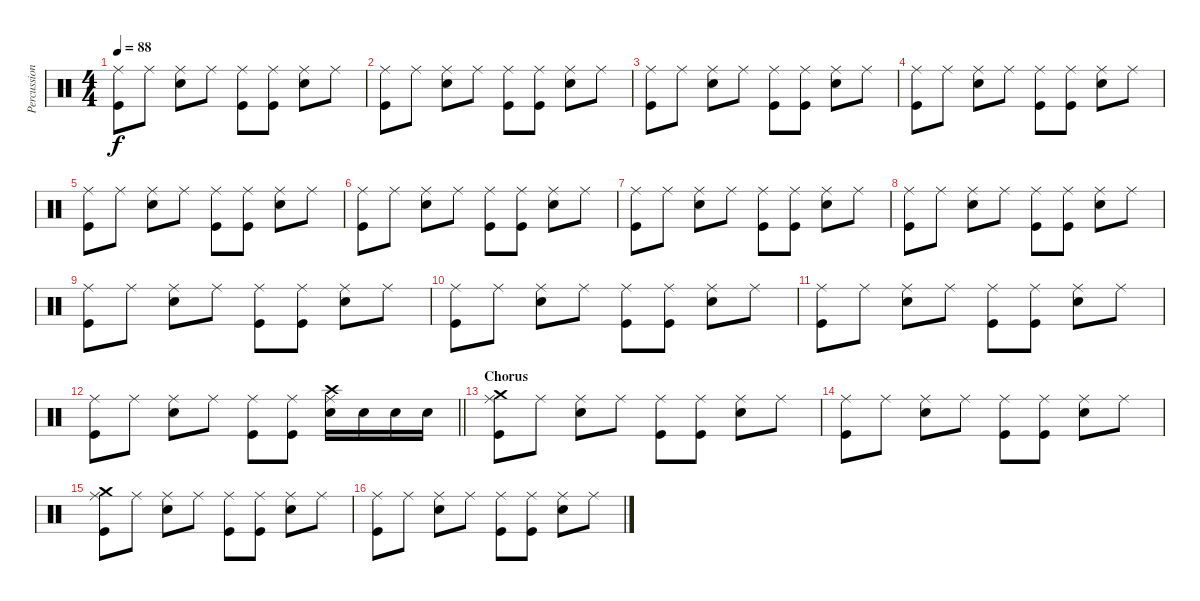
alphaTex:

\track ("Percussion" "Percussion") {instrument percussion}
\staff {score}
\articulation defaults
\ts (4 4)
\tempo 88
\clef neutral
\ks c
("Ride (middle)" "Kick (hit)").8{dy f} "Ride (middle)".8 ("Ride (middle)" "Snare (hit) 2").8 "Ride (middle)".8 ("Ride (middle)" "Kick (hit)").8 ("Ride (middle)" "Kick (hit)").8 ("Ride (middle)" "Snare (hit) 2").8 "Ride (middle)".8 |
("Ride (middle)" "Kick (hit)").8 "Ride (middle)".8 ("Ride (middle)" "Snare (hit) 2").8 "Ride (middle)".8 ("Ride (middle)" "Kick (hit)").8 ("Ride (middle)" "Kick (hit)").8 ("Ride (middle)" "Snare (hit) 2").8 "Ride (middle)".8 |
("Ride (middle)" "Kick (hit)").8 "Ride (middle)".8 ("Ride (middle)" "Snare (hit) 2").8 "Ride (middle)".8 ("Ride (middle)" "Kick (hit)").8 ("Ride (middle)" "Kick (hit)").8 ("Ride (middle)" "Snare (hit) 2").8 "Ride (middle)".8 |
("Ride (middle)" "Kick (hit)").8 "Ride (middle)".8 ("Ride (middle)" "Snare (hit) 2").8 "Ride (middle)".8 ("Ride (middle)" "Kick (hit)").8 ("Ride (middle)" "Kick (hit)").8 ("Ride (middle)" "Snare (hit) 2").8 "Ride (middle)".8 |
("Ride (middle)" "Kick (hit)").8 "Ride (middle)".8 ("Ride (middle)" "Snare (hit) 2").8 "Ride (middle)".8 ("Ride (middle)" "Kick (hit)").8 ("Ride (middle)" "Kick (hit)").8 ("Ride (middle)" "Snare (hit) 2").8 "Ride (middle)".8 |
("Ride (middle)" "Kick (hit)").8 "Ride (middle)".8 ("Ride (middle)" "Snare (hit) 2").8 "Ride (middle)".8 ("Ride (middle)" "Kick (hit)").8 ("Ride (middle)" "Kick (hit)").8 ("Ride (middle)" "Snare (hit) 2").8 "Ride (middle)".8 |
("Ride (middle)" "Kick (hit)").8 "Ride (middle)".8 ("Ride (middle)" "Snare (hit) 2").8 "Ride (middle)".8 ("Ride (middle)" "Kick (hit)").8 ("Ride (middle)" "Kick (hit)").8 ("Ride (middle)" "Snare (hit) 2").8 "Ride (middle)".8 |
("Ride (middle)" "Kick (hit)").8 "Ride (middle)".8 ("Ride (middle)" "Snare (hit) 2").8 "Ride (middle)".8 ("Ride (middle)" "Kick (hit)").8 ("Ride (middle)" "Kick (hit)").8 ("Ride (middle)" "Snare (hit) 2").8 "Ride (middle)".8 |
("Ride (middle)" "Kick (hit)").8 "Ride (middle)".8 ("Ride (middle)" "Snare (hit) 2").8 "Ride (middle)".8 ("Ride (middle)" "Kick (hit)").8 ("Ride (middle)" "Kick (hit)").8 ("Ride (middle)" "Snare (hit) 2").8 "Ride (middle)".8 |
("Ride (middle)" "Kick (hit)").8 "Ride (middle)".8 ("Ride (middle)" "Snare (hit) 2").8 "Ride (middle)".8 ("Ride (middle)" "Kick (hit)").8 ("Ride (middle)" "Kick (hit)").8 ("Ride (middle)" "Snare (hit) 2").8 "Ride (middle)".8 |
("Ride (middle)" "Kick (hit)").8 "Ride (middle)".8 ("Ride (middle)" "Snare (hit) 2").8 "Ride (middle)".8 ("Ride (middle)" "Kick (hit)").8 ("Ride (middle)" "Kick (hit)").8 ("Ride (middle)" "Snare (hit) 2").8 "Ride (middle)".8 |
\barLineRight lightlight
("Ride (middle)" "Kick (hit)").8 "Ride (middle)".8 ("Ride (middle)" "Snare (hit) 2").8 "Ride (middle)".8 ("Ride (middle)" "Kick (hit)").8 ("Ride (middle)" "Kick (hit)").8 ("Crash high (hit)" "Ride (middle)" "Electric Snare (hit)").16 "Electric Snare (hit)".16 "Snare (hit) 2".16 "Snare (hit) 2".16 |
\section ("" "Chorus")
("Crash medium (hit)" "Ride (middle)" "Kick (hit)").8 "Ride (middle)".8 ("Ride (middle)" "Snare (hit) 2").8 "Ride (middle)".8 ("Ride (middle)" "Kick (hit)").8 ("Ride (middle)" "Kick (hit)").8 ("Ride (middle)" "Snare (hit) 2").8 "Ride (middle)".8 |
("Ride (middle)" "Kick (hit)").8 "Ride (middle)".8 ("Ride (middle)" "Snare (hit) 2").8 "Ride (middle)".8 ("Ride (middle)" "Kick (hit)").8 ("Ride (middle)" "Kick (hit)").8 ("Ride (middle)" "Snare (hit) 2").8 "Ride (middle)".8 |
("Crash medium (hit)" "Ride (middle)" "Kick (hit)").8 "Ride (middle)".8 ("Ride (middle)" "Snare (hit) 2").8 "Ride (middle)".8 ("Ride (middle)" "Kick (hit)").8 ("Ride (middle)" "Kick (hit)").8 ("Ride (middle)" "Snare (hit) 2").8 "Ride (middle)".8 |
("Ride (middle)" "Kick (hit)").8 "Ride (middle)".8 ("Ride (middle)" "Snare (hit) 2").8 "Ride (middle)".8 ("Ride (middle)" "Kick (hit)").8 ("Ride (middle)" "Kick (hit)").8 ("Ride (middle)" "Snare (hit) 2").8 "Ride (middle)".8
